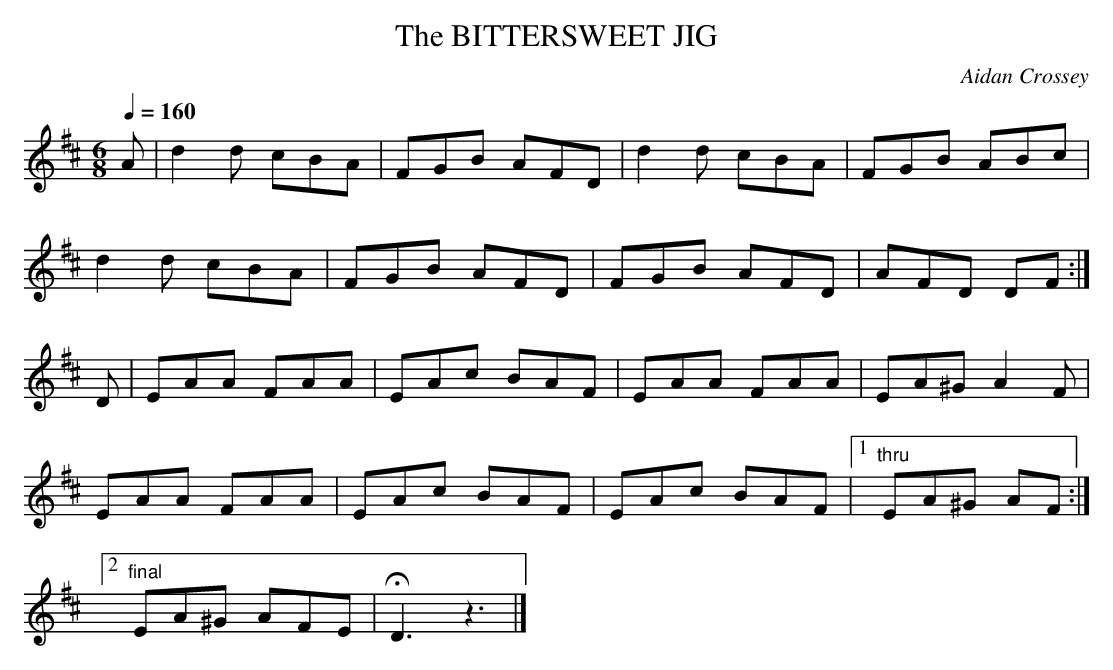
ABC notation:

X:1
T:BITTERSWEET JIG, The
C:Aidan Crossey
M:6/8
Q:1/4=160
L:1/8
K:D Major
A|d2d cBA|FGB AFD|d2d cBA|FGB ABc|
d2d cBA|FGB AFD|FGB AFD|AFD DF :|
D|EAA FAA|EAc BAF|EAA FAA|EA^G A2F|
EAA FAA|EAc BAF|EAc BAF|1 "thru"EA^G AF:|
[2 "final"EA^G AFE|HD3z3|]
